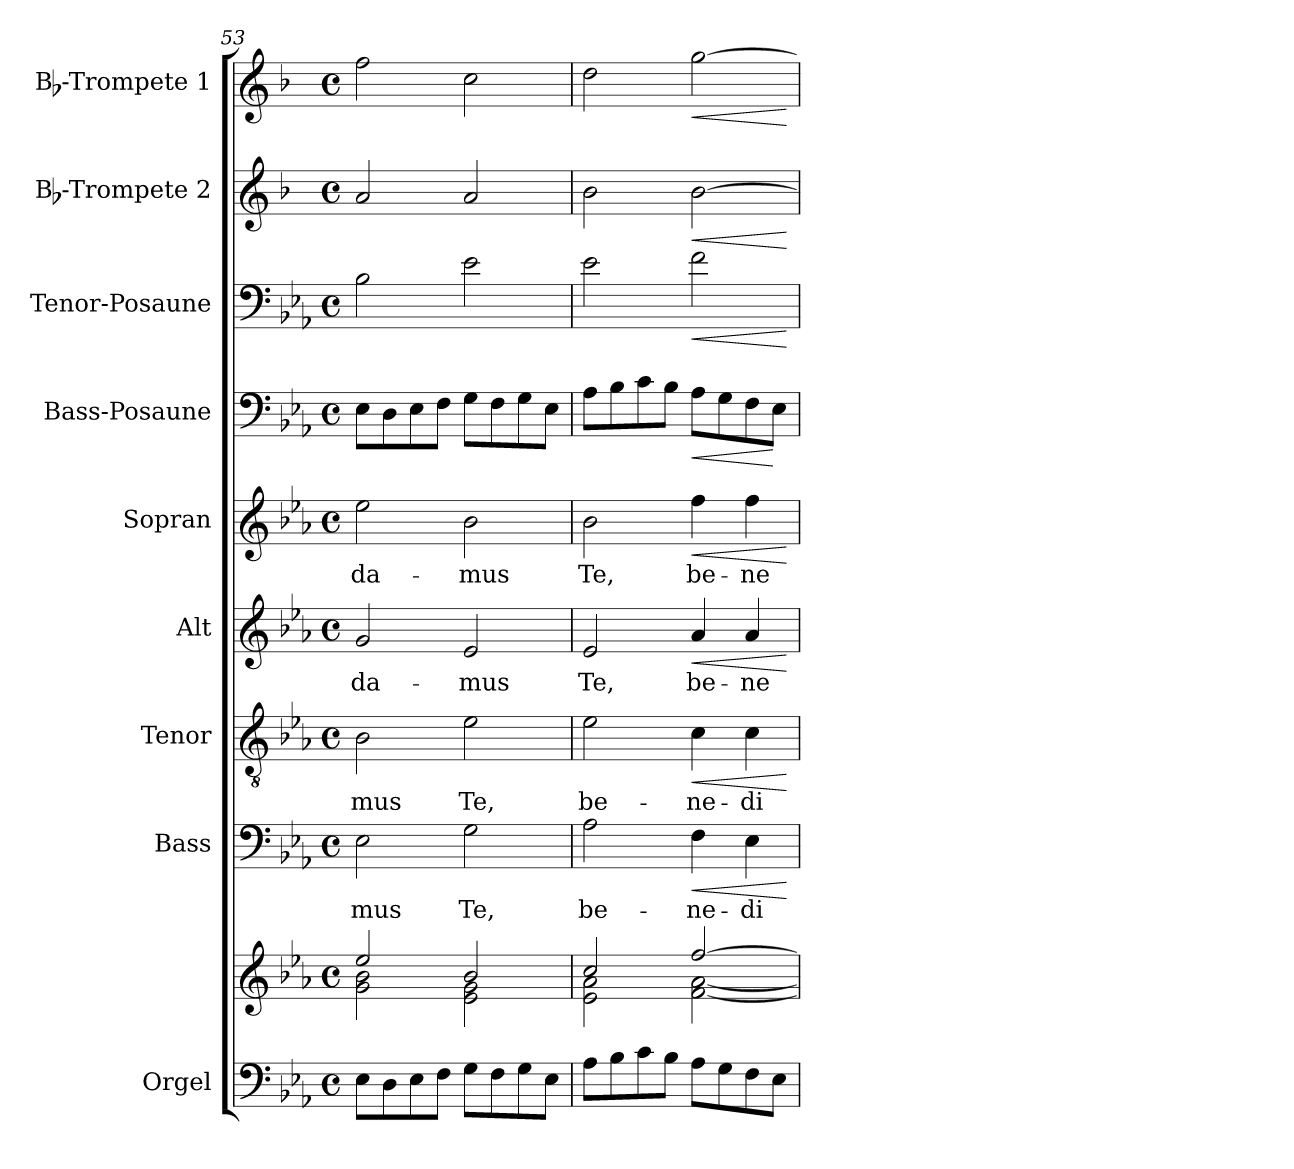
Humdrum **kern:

**kern	**kern	**kern	**text	**dynam	**kern	**text	**dynam	**kern	**text	**dynam	**kern	**text	**dynam	**kern	**dynam	**kern	**dynam	**kern	**dynam	**kern	**dynam
*part9	*part9	*part8	*part8	*part8	*part7	*part7	*part7	*part6	*part6	*part6	*part5	*part5	*part5	*part4	*part4	*part3	*part3	*part2	*part2	*part1	*part1
*staff10	*staff9	*staff8	*staff8	*staff8	*staff7	*staff7	*staff7	*staff6	*staff6	*staff6	*staff5	*staff5	*staff5	*staff4	*staff4	*staff3	*staff3	*staff2	*staff2	*staff1	*staff1
*I"Orgel	*	*I"Bass	*	*	*I"Tenor	*	*	*I"Alt	*	*	*I"Sopran	*	*	*I"Bass-Posaune	*	*I"Tenor-Posaune	*	*I"Bb-Trompete 2	*	*I"Bb-Trompete 1	*
*I'Org.	*	*I'B.	*	*	*I'T.	*	*	*I'A.	*	*	*I'S.	*	*	*I'B. Pos.	*	*I'T. Pos.	*	*I'Trp. 2	*	*I'Trp. 1	*
*clefF4	*clefG2	*clefF4	*	*	*clefGv2	*	*	*clefG2	*	*	*clefG2	*	*	*clefF4	*	*clefF4	*	*clefG2	*	*clefG2	*
*	*	*	*	*	*	*	*	*	*	*	*	*	*	*	*	*	*	*ITrd1c2	*	*ITrd1c2	*
*k[b-e-a-]	*k[b-e-a-]	*k[b-e-a-]	*	*	*k[b-e-a-]	*	*	*k[b-e-a-]	*	*	*k[b-e-a-]	*	*	*k[b-e-a-]	*	*k[b-e-a-]	*	*k[b-e-a-]	*	*k[b-e-a-]	*
*E-:	*E-:	*E-:	*	*	*E-:	*	*	*E-:	*	*	*E-:	*	*	*E-:	*	*E-:	*	*E-:	*	*E-:	*
*M4/4	*M4/4	*M4/4	*	*	*M4/4	*	*	*M4/4	*	*	*M4/4	*	*	*M4/4	*	*M4/4	*	*M4/4	*	*M4/4	*
*met(c)	*met(c)	*met(c)	*	*	*met(c)	*	*	*met(c)	*	*	*met(c)	*	*	*met(c)	*	*met(c)	*	*met(c)	*	*met(c)	*
=53	=53	=53	=53	=53	=53	=53	=53	=53	=53	=53	=53	=53	=53	=53	=53	=53	=53	=53	=53	=53	=53
*	*^	*	*	*	*	*	*	*	*	*	*	*	*	*	*	*	*	*	*	*	*
!	!	!	!	!LO:LY:b	!	!	!LO:LY:b	!	!	!LO:LY:b	!	!	!LO:LY:b	!	!	!	!	!	!	!	!	!
8E-\L	2ee-/	2g\ 2b-\	2E-\	-mus	.	2B-\	-mus	.	2g/	-da-	.	2ee-\	-da-	.	8E-\L	.	2B-\	.	2g/	.	2ee-\	.
8D\	.	.	.	.	.	.	.	.	.	.	.	.	.	.	8D\	.	.	.	.	.	.	.
8E-\	.	.	.	.	.	.	.	.	.	.	.	.	.	.	8E-\	.	.	.	.	.	.	.
8F\J	.	.	.	.	.	.	.	.	.	.	.	.	.	.	8F\J	.	.	.	.	.	.	.
!	!	!	!	!LO:LY:b	!	!	!LO:LY:b	!	!	!LO:LY:b	!	!	!LO:LY:b	!	!	!	!	!	!	!	!	!
8G\L	2b-/	2e-\ 2g\	2G\	Te,	.	2e-\	Te,	.	2e-/	-mus	.	2b-\	-mus	.	8G\L	.	2e-\	.	2g/	.	2b-\	.
8F\	.	.	.	.	.	.	.	.	.	.	.	.	.	.	8F\	.	.	.	.	.	.	.
8G\	.	.	.	.	.	.	.	.	.	.	.	.	.	.	8G\	.	.	.	.	.	.	.
8E-\J	.	.	.	.	.	.	.	.	.	.	.	.	.	.	8E-\J	.	.	.	.	.	.	.
=54	=54	=54	=54	=54	=54	=54	=54	=54	=54	=54	=54	=54	=54	=54	=54	=54	=54	=54	=54	=54	=54	=54
!	!	!	!	!LO:LY:b	!	!	!LO:LY:b	!	!	!LO:LY:b	!	!	!LO:LY:b	!	!	!	!	!	!	!	!	!
8A-\L	2cc/	2e-\ 2a-\	2A-\	be-	.	2e-\	be-	.	2e-/	Te,	.	2b-\	Te,	.	8A-\L	.	2e-\	.	2a-\	.	2cc\	.
8B-\	.	.	.	.	.	.	.	.	.	.	.	.	.	.	8B-\	.	.	.	.	.	.	.
8c\	.	.	.	.	.	.	.	.	.	.	.	.	.	.	8c\	.	.	.	.	.	.	.
8B-\J	.	.	.	.	.	.	.	.	.	.	.	.	.	.	8B-\J	.	.	.	.	.	.	.
!	!	!	!	!LO:LY:b	!LO:HP:b	!	!LO:LY:b	!LO:HP:b	!	!LO:LY:b	!LO:HP:b	!	!LO:LY:b	!LO:HP:b	!	!LO:HP:b	!	!LO:HP:b	!	!LO:HP:b	!	!LO:HP:b
8A-\L	[>2ff/	[<2f\ [<2a-\	4F\	-ne-	<	4c\	-ne-	<	4a-/	be-	<	4ff\	be-	<	8A-\L	<	2f\	<	[2a-\	<	[2ff\	<
8G\	.	.	.	.	.	.	.	.	.	.	.	.	.	.	8G\	.	.	.	.	.	.	.
!	!	!	!	!LO:LY:b	!	!	!LO:LY:b	!	!	!LO:LY:b	!	!	!LO:LY:b	!	!	!	!	!	!	!	!	!
8F\	.	.	4E-\	-di-	.	4c\	-di-	.	4a-/	-ne-	.	4ff\	-ne-	.	8F\	.	.	.	.	.	.	.
8E-\J	.	.	.	.	.	.	.	.	.	.	.	.	.	.	8E-\J	[	.	.	.	.	.	.
*	*v	*v	*	*	*	*	*	*	*	*	*	*	*	*	*	*	*	*	*	*	*	*
.	.	.	.	[	.	.	[	.	.	[	.	.	[	.	.	.	[	.	[	.	[
=	=	=	=	=	=	=	=	=	=	=	=	=	=	=	=	=	=	=	=	=	=
*-	*-	*-	*-	*-	*-	*-	*-	*-	*-	*-	*-	*-	*-	*-	*-	*-	*-	*-	*-	*-	*-
